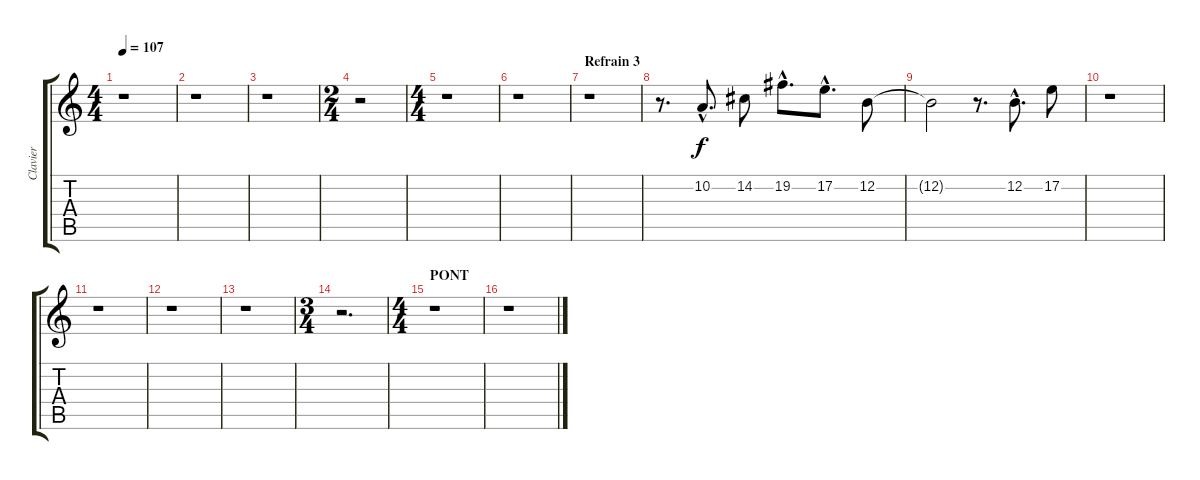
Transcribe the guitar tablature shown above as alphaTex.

\track ("Clavier" "Clavier") {instrument electricpiano2}
\staff {score tabs}
\tuning (E4 B3 G3 D3 A2 E2) {hide}
\ts (4 4)
\tempo 107
\clef g2
\ks c
r.1{dy f} |
r.1 |
r.1 |
\ts (2 4)
r.2 |
\ts (4 4)
r.1 |
r.1 |
\section ("" "Refrain 3")
r.1 |
r.8{d} 10.2{hac}.8{d} 14.2.8 19.2{hac}.8{d} 17.2{hac}.8{d} 12.2.8 |
12.2{t}.2 r.8{d} 12.2{hac}.8{d} 17.2.8 |
r.1 |
r.1 |
r.1 |
r.1 |
\ts (3 4)
r.2{d} |
\ts (4 4)
\section ("" "PONT")
r.1 |
r.1
